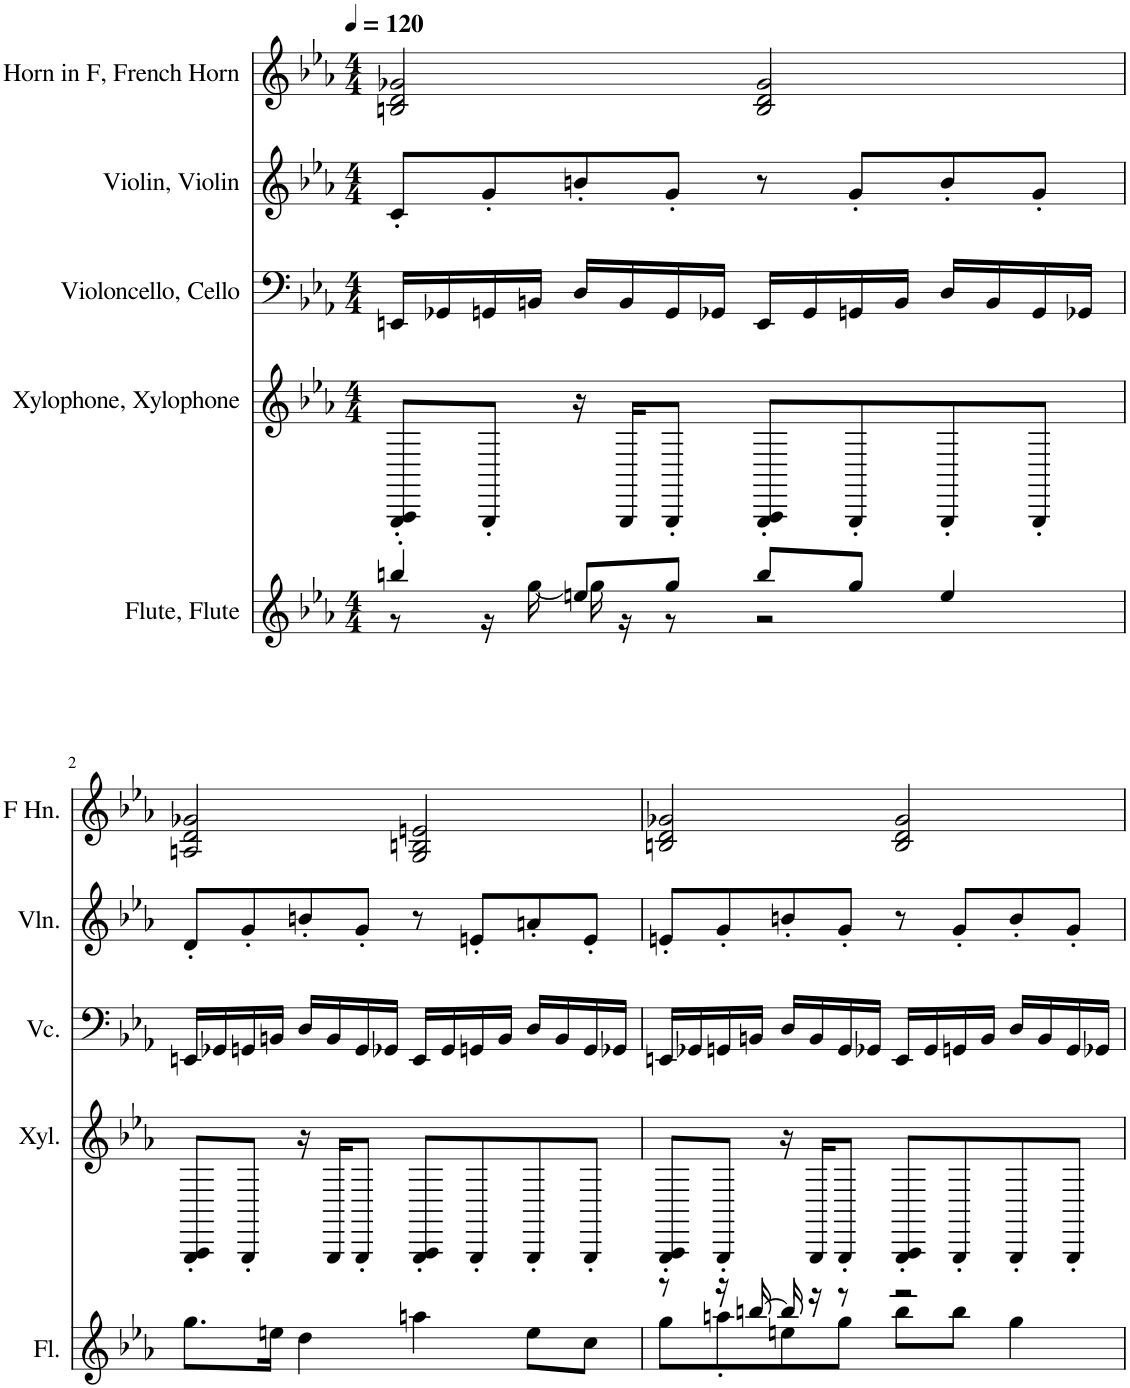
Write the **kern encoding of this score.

**kern	**kern	**kern	**kern	**kern
*part5	*part4	*part3	*part2	*part1
*staff5	*staff4	*staff3	*staff2	*staff1
*I"Flute, Flute	*I"Xylophone, Xylophone	*I"Violoncello, Cello	*I"Violin, Violin	*I"Horn in F, French Horn
*I'Fl.	*I'Xyl.	*I'Vc.	*I'Vln.	*I'F Hn.
*clefG2	*clefG2	*clefF4	*clefG2	*clefG2
*	*Trd-7c-12	*	*	*Trd4c7
*k[b-e-a-]	*k[b-e-a-]	*k[b-e-a-]	*k[b-e-a-]	*k[b-e-a-]
*M4/4	*M4/4	*M4/4	*M4/4	*M4/4
*MM120	*MM120	*MM120	*MM120	*MM120
=1	=1	=1	=1	=1
*^	*	*	*	*
4bbn'/	8r	8GGG/' 8AAA-/'L	16EEn/LL	8c'/L	2Bn/ 2d/ 2g-X/
.	.	.	16GG-X/	.	.
.	16r	8GGG'/J	16GGn/	8g'/	.
.	[16gg\	.	16BBn/JJ	.	.
8een/L	16gg\]	16r	16D/LL	8bn'/	.
.	16r	16GGG/KL	16BB/	.	.
8gg/J	8r	8GGG'/J	16GG/	8g'/J	.
.	.	.	16GG-X/JJ	.	.
8bb/L	2r	8GGG/' 8AAA-/'L	16EE/LL	8r	2B/ 2d/ 2g-/
.	.	.	16GG-/	.	.
8gg/J	.	8GGG'/	16GGn/	8g'/L	.
.	.	.	16BB/JJ	.	.
4ee/	.	8GGG'/	16D/LL	8b'/	.
.	.	.	16BB/	.	.
.	.	8GGG'/J	16GG/	8g'/J	.
.	.	.	16GG-X/JJ	.	.
*v	*v	*	*	*	*
!!LO:LB:g=z
=2	=2	=2	=2	=2
8.gg\L	8GGG/' 8AAA-/'L	16EEn/LL	8d'/L	2An/ 2d/ 2g-X/
.	.	16GG-X/	.	.
.	8GGG'/J	16GGn/	8g'/	.
16een\Jk	.	16BBn/JJ	.	.
4dd\	16r	16D/LL	8bn'/	.
.	16GGG/KL	16BB/	.	.
.	8GGG'/J	16GG/	8g'/J	.
.	.	16GG-X/JJ	.	.
4aan\	8GGG/' 8AAA-/'L	16EE/LL	8r	2G/ 2Bn/ 2en/
.	.	16GG-/	.	.
.	8GGG'/	16GGn/	8en'/L	.
.	.	16BB/JJ	.	.
8ee\L	8GGG'/	16D/LL	8an'/	.
.	.	16BB/	.	.
8cc\J	8GGG'/J	16GG/	8e'/J	.
.	.	16GG-X/JJ	.	.
=3	=3	=3	=3	=3
*^	*	*	*	*
8r	8gg\L	8GGG/' 8AAA-/'L	16EEn/LL	8en'/L	2Bn/ 2d/ 2g-X/
.	.	.	16GG-X/	.	.
16r	8aan'\	8GGG'/J	16GGn/	8g'/	.
[16bbn/	.	.	16BBn/JJ	.	.
16bb/]	8een\	16r	16D/LL	8bn'/	.
16r	.	16GGG/KL	16BB/	.	.
8r	8gg\J	8GGG'/J	16GG/	8g'/J	.
.	.	.	16GG-X/JJ	.	.
2r	8bb\L	8GGG/' 8AAA-/'L	16EE/LL	8r	2B/ 2d/ 2g-/
.	.	.	16GG-/	.	.
.	8bb\J	8GGG'/	16GGn/	8g'/L	.
.	.	.	16BB/JJ	.	.
.	4gg\	8GGG'/	16D/LL	8b'/	.
.	.	.	16BB/	.	.
.	.	8GGG'/J	16GG/	8g'/J	.
.	.	.	16GG-X/JJ	.	.
*v	*v	*	*	*	*
=	=	=	=	=
*-	*-	*-	*-	*-
